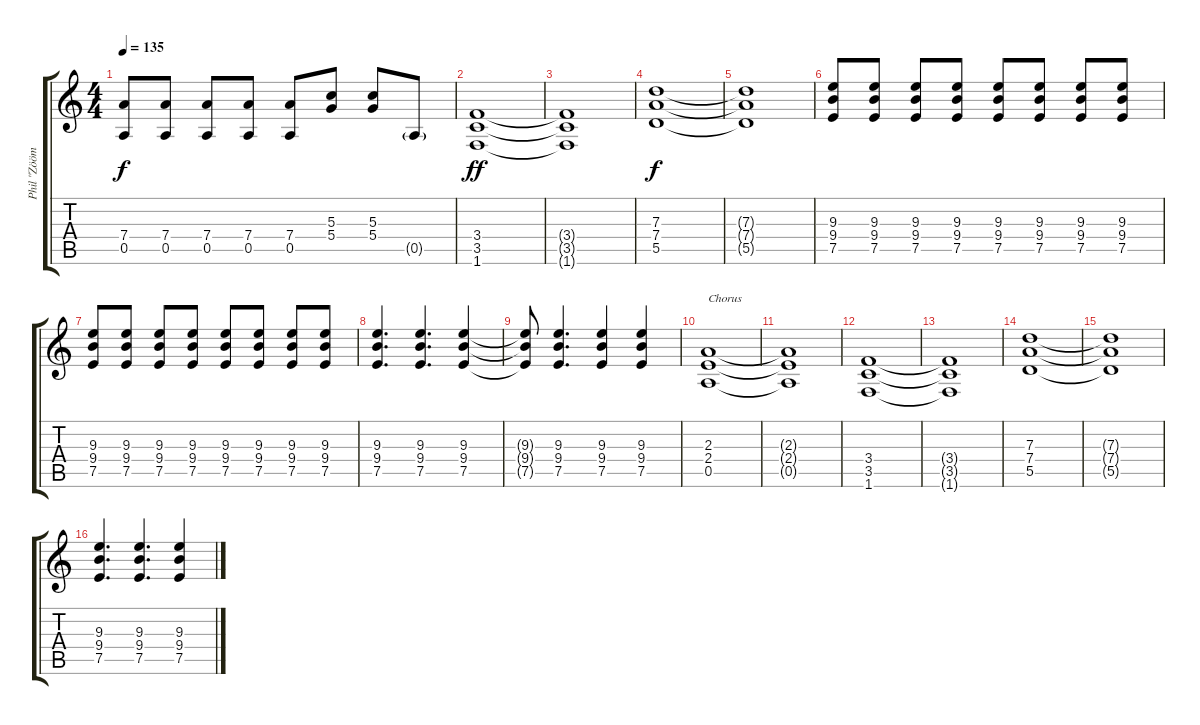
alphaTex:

\track ("Phil \"Zööm\" Campbell" "Phil \"Zööm") {instrument distortionguitar}
\staff {score tabs}
\tuning (E4 B3 G3 D3 A2 E2) {hide}
\ts (4 4)
\tempo 135
\clef g2
\ks c
(7.4 0.5).8{dy f} (7.4 0.5).8 (7.4 0.5).8 (7.4 0.5).8 (7.4 0.5).8 (5.3 5.4).8 (5.3 5.4).8 0.5{g}.8 |
(3.4 3.5 1.6).1{dy ff} |
(3.4{t} 3.5{t} 1.6{t}).1 |
(7.3 7.4 5.5).1{dy f} |
(7.3{t} 7.4{t} 5.5{t}).1 |
(9.3 9.4 7.5).8 (9.3 9.4 7.5).8 (9.3 9.4 7.5).8 (9.3 9.4 7.5).8 (9.3 9.4 7.5).8 (9.3 9.4 7.5).8 (9.3 9.4 7.5).8 (9.3 9.4 7.5).8 |
(9.3 9.4 7.5).8 (9.3 9.4 7.5).8 (9.3 9.4 7.5).8 (9.3 9.4 7.5).8 (9.3 9.4 7.5).8 (9.3 9.4 7.5).8 (9.3 9.4 7.5).8 (9.3 9.4 7.5).8 |
(9.3 9.4 7.5).4{d} (9.3 9.4 7.5).4{d} (9.3 9.4 7.5).4 |
(9.3{t} 9.4{t} 7.5{t}).8 (9.3 9.4 7.5).4{d} (9.3 9.4 7.5).4 (9.3 9.4 7.5).4 |
(2.3 2.4 0.5).1{txt "Chorus"} |
(2.3{t} 2.4{t} 0.5{t}).1 |
(3.4 3.5 1.6).1 |
(3.4{t} 3.5{t} 1.6{t}).1 |
(7.3 7.4 5.5).1 |
(7.3{t} 7.4{t} 5.5{t}).1 |
(9.3 9.4 7.5).4{d} (9.3 9.4 7.5).4{d} (9.3 9.4 7.5).4
